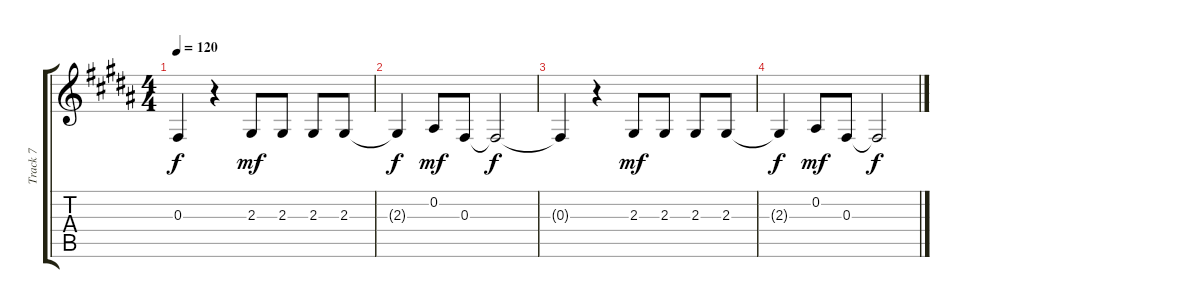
\track ("Track 7" "Track 7") {instrument oboe}
\staff {score tabs}
\tuning (Eb4 Bb3 Gb3 Db3 Ab2 Eb2) {hide}
\ts (4 4)
\tempo 120
\clef g2
\ks b
0.3{t}.4{dy f} r.4 2.3.8{dy mf} 2.3.8 2.3.8 2.3.8 |
2.3{t}.4{dy f} 0.2.8{dy mf} 0.3.8 0.3{t}.2{dy f} |
0.3{t}.4 r.4 2.3.8{dy mf} 2.3.8 2.3.8 2.3.8 |
2.3{t}.4{dy f} 0.2.8{dy mf} 0.3.8 0.3{t}.2{dy f}
